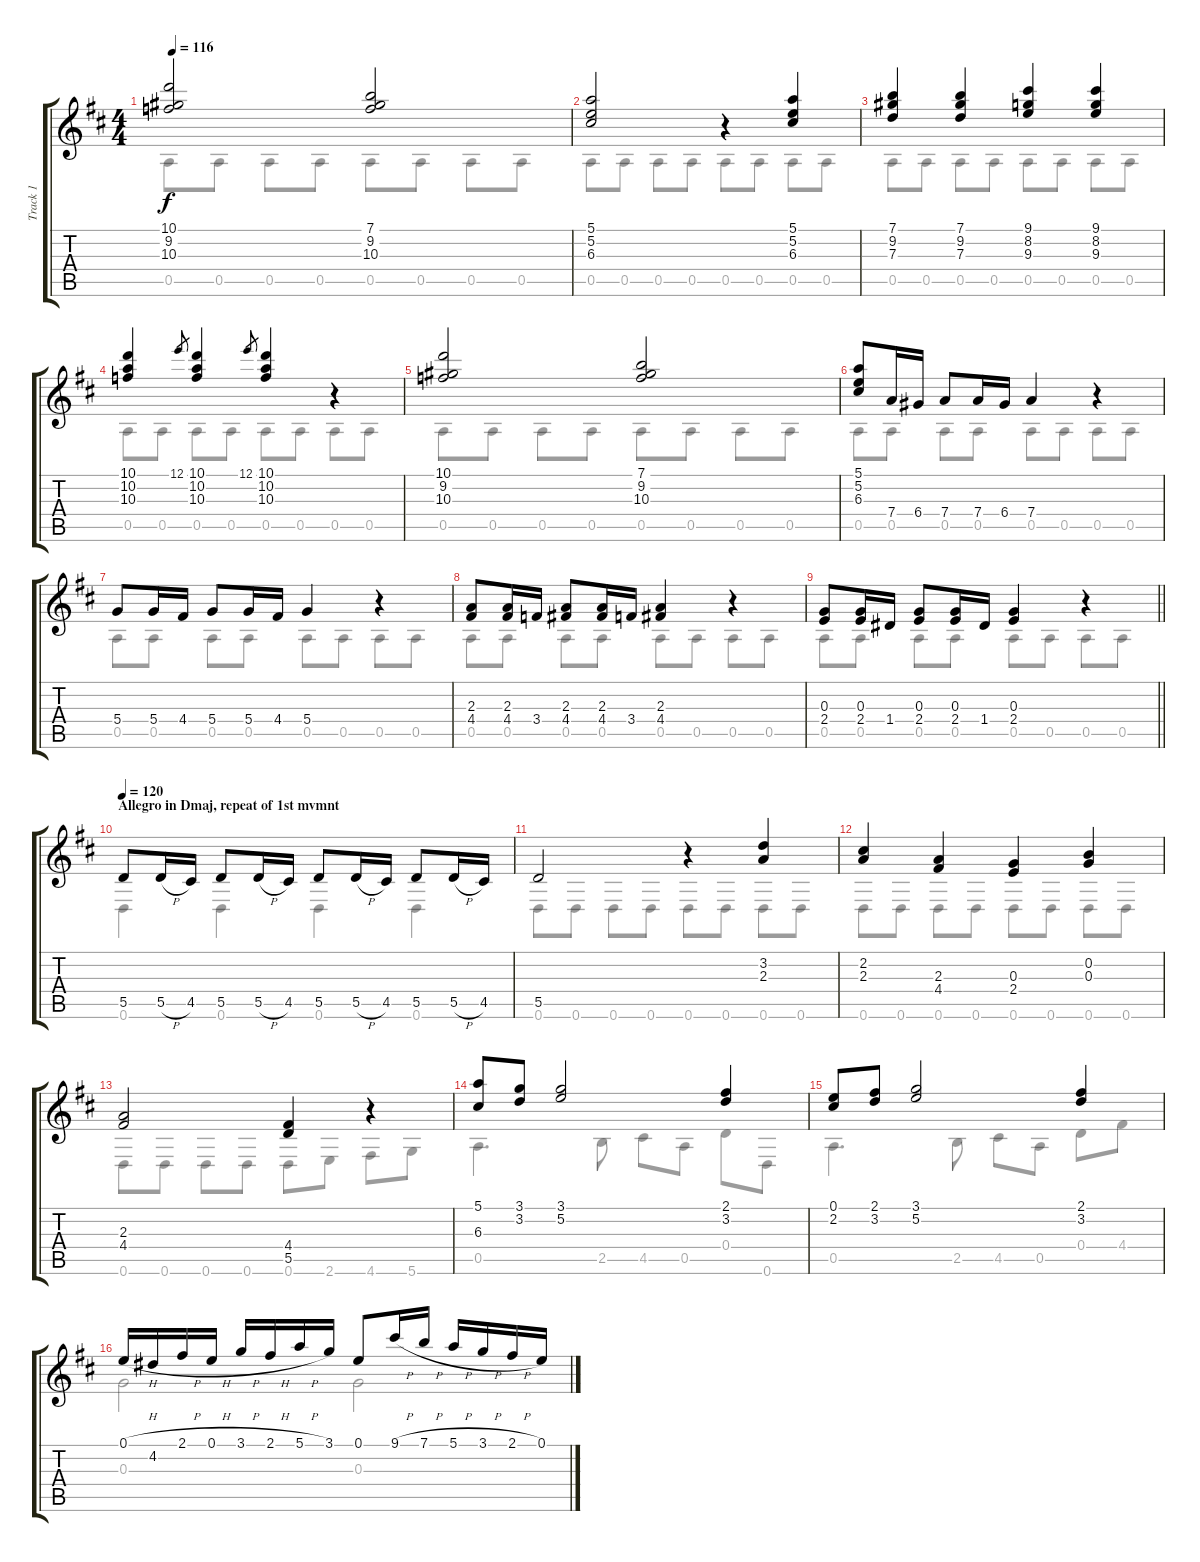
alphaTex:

\track ("Track 1" "Track 1") {instrument acousticguitarnylon}
\staff {score tabs}
\tuning (E4 B3 G3 D3 A2 D2) {hide}
\voice
\ts (4 4)
\tempo 116
\clef g2
\ks d
(10.1 9.2 10.3).2{dy f} (7.1 9.2 10.3).2 |
(5.1 5.2 6.3).2 r.4 (5.1 5.2 6.3).4 |
(7.1 9.2 7.3).4 (7.1 9.2 7.3).4 (9.1 8.2 9.3).4 (9.1 8.2 9.3).4 |
(10.1 10.2 10.3).4 12.1.8{gr} (10.1 10.2 10.3).4 12.1.8{gr} (10.1 10.2 10.3).4 r.4 |
(10.1 9.2 10.3).2 (7.1 9.2 10.3).2 |
(5.1 5.2 6.3).8 7.4.16 6.4.16 7.4.8 7.4.16 6.4.16 7.4.4 r.4 |
5.4.8 5.4.16 4.4.16 5.4.8 5.4.16 4.4.16 5.4.4 r.4 |
(2.3 4.4).8 (2.3 4.4).16 3.4.16 (2.3 4.4).8 (2.3 4.4).16 3.4.16 (2.3 4.4).4 r.4 |
\barLineRight lightlight
(0.3 2.4).8 (0.3 2.4).16 1.4.16 (0.3 2.4).8 (0.3 2.4).16 1.4.16 (0.3 2.4).4 r.4 |
\section ("" "Allegro in Dmaj, repeat of 1st mvmnt")
\tempo 120
5.5.8 5.5{h}.16 4.5.16 5.5.8 5.5{h}.16 4.5.16 5.5.8 5.5{h}.16 4.5.16 5.5.8 5.5{h}.16 4.5.16 |
5.5.2 r.4 (3.2 2.3).4 |
(2.2 2.3).4 (2.3 4.4).4 (0.3 2.4).4 (0.2 0.3).4 |
(2.3 4.4).2 (4.4 5.5).4 r.4 |
(5.1 6.3).8 (3.1 3.2).8 (3.1 5.2).2 (2.1 3.2).4 |
(0.1 2.2).8 (2.1 3.2).8 (3.1 5.2).2 (2.1 3.2).4 |
0.1{h}.16 4.2{h}.16 2.1{h}.16 0.1{h}.16 3.1{h}.16 2.1{h}.16 5.1{h}.16 3.1.16 0.1.8 9.1{h}.16 7.1{h}.16 5.1{h}.16 3.1{h}.16 2.1{h}.16 0.1.16
\voice
\clef g2
\ottava regular
\simile none
\ks d
0.5.8{dy f} 0.5.8 0.5.8 0.5.8 0.5.8 0.5.8 0.5.8 0.5.8 |
0.5.8 0.5.8 0.5.8 0.5.8 0.5.8 0.5.8 0.5.8 0.5.8 |
0.5.8 0.5.8 0.5.8 0.5.8 0.5.8 0.5.8 0.5.8 0.5.8 |
0.5.8 0.5.8 0.5.8 0.5.8 0.5.8 0.5.8 0.5.8 0.5.8 |
0.5.8 0.5.8 0.5.8 0.5.8 0.5.8 0.5.8 0.5.8 0.5.8 |
0.5.8 0.5.8 0.5.8 0.5.8 0.5.8 0.5.8 0.5.8 0.5.8 |
0.5.8 0.5.8 0.5.8 0.5.8 0.5.8 0.5.8 0.5.8 0.5.8 |
0.5.8 0.5.8 0.5.8 0.5.8 0.5.8 0.5.8 0.5.8 0.5.8 |
\barLineRight lightlight
0.5.8 0.5.8 0.5.8 0.5.8 0.5.8 0.5.8 0.5.8 0.5.8 |
0.6.4 0.6.4 0.6.4 0.6.4 |
0.6.8 0.6.8 0.6.8 0.6.8 0.6.8 0.6.8 0.6.8 0.6.8 |
0.6.8 0.6.8 0.6.8 0.6.8 0.6.8 0.6.8 0.6.8 0.6.8 |
0.6.8 0.6.8 0.6.8 0.6.8 0.6.8 2.6.8 4.6.8 5.6.8 |
0.5.4{d} 2.5.8 4.5.8 0.5.8 0.4.8 0.6.8 |
0.5.4{d} 2.5.8 4.5.8 0.5.8 0.4.8 4.4.8 |
0.3.2 0.3.2
